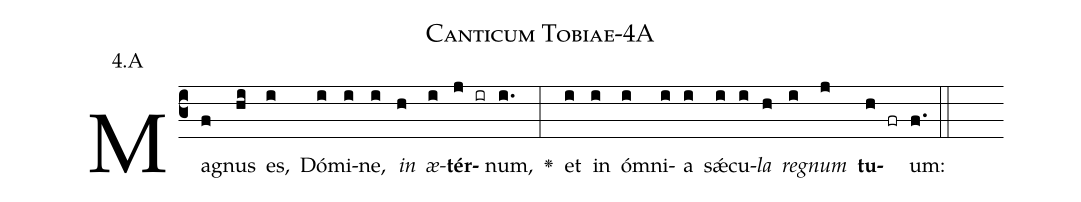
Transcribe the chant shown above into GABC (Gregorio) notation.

name: Canticum Tobiae-4A;
annotation: 4.A;
%%
(c3)Ma(f)gnus(hi) es,(i) Dó(i)mi(i)ne,(i) <i>in</i>(h) <i>æ</i>(i)<b>tér</b>(j ir)num,(i.) <v>\greheightstar</v>(:) et(i) in(i) óm(i)ni(i)a(i) sǽ(i)cu(i)<i>la</i>(h) <i>re</i>(i)<i>gnum</i>(j) <b>tu</b>(h fr)um:(f.) (::)


%E(i) u(h) o(i) u(j) a(h) e.(f.) (::)
